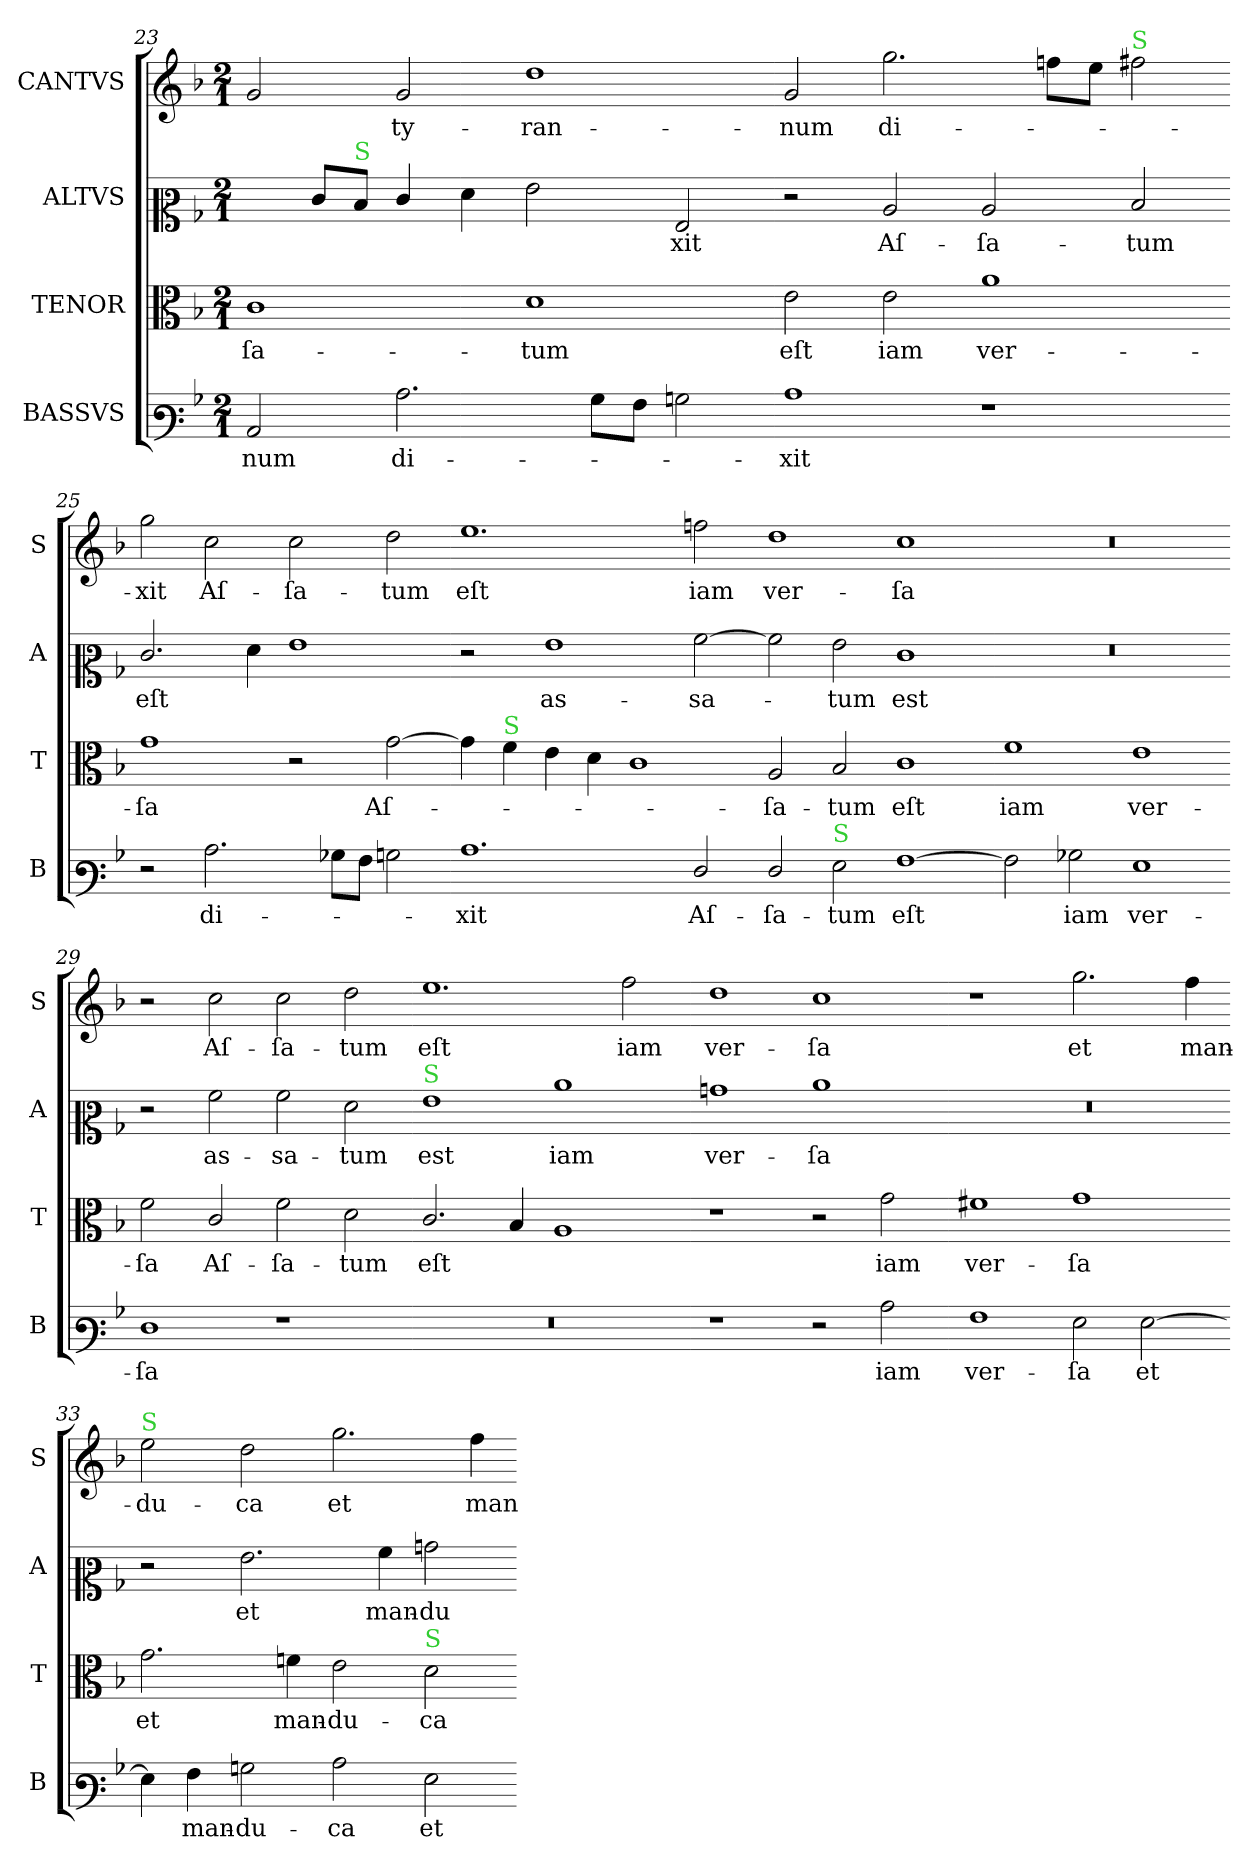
**kern	**text	**kern	**text	**kern	**text	**kern	**text
*part4	*part4	*part3	*part3	*part2	*part2	*part1	*part1
*staff4	*staff4	*staff3	*staff3	*staff2	*staff2	*staff1	*staff1
*I"BASSVS	*	*I"TENOR	*	*I"ALTVS	*	*I"CANTVS	*
*I'B	*	*I'T	*	*I'A	*	*I'S	*
*clefF3	*	*clefC3	*	*clefC2	*	*clefG2	*
*k[b-]	*	*k[b-]	*	*k[b-]	*	*k[b-]	*
*M2/1	*	*M2/1	*	*M2/1	*	*M2/1	*
=23	=23	=23	=23	=23	=23	=23	=23
2C/	-num	1c	-ſa-	4ryy	.	2g/	.
.	.	.	.	8e/L	.	.	.
!	!	!	!	!LO:TX:a:color=limegreen:t=S	!	!	!
.	.	.	.	8d/J	.	.	.
2.c\	di-	.	.	4e/	.	2g/	ty-
.	.	.	.	4f\	.	.	.
.	.	1d	-tum	2g\	.	1dd	-ran-
8B-\L	.	.	.	.	.	.	.
8A\J	.	.	.	.	.	.	.
2Bn\	.	.	.	2G/	-xit	.	.
=24-	=24-	=24-	=24-	=24-	=24-	=24-	=24-
1c	-xit	2e\	eſt	2r	.	2g/	-num
.	.	2e\	iam	2c/	Aſ-	2.gg\	di-
1r	.	1a	ver-	2c/	-ſa-	.	.
.	.	.	.	.	.	8ffn\L	.
.	.	.	.	.	.	8ee\J	.
!	!	!	!	!	!	!LO:TX:a:color=limegreen:t=S	!
.	.	.	.	2d/	-tum	2ff#X\	.
=25-	=25-	=25-	=25-	=25-	=25-	=25-	=25-
2r	.	1g	-ſa	2.e/	eſt	2gg\	-xit
2.c\	di-	.	.	.	.	2cc\	Aſ-
.	.	.	.	4f\	.	.	.
.	.	2r	.	1g	.	2cc\	-ſa-
8B-X\L	.	.	.	.	.	.	.
8A\J	.	.	.	.	.	.	.
2Bn\	.	[2g\	Aſ-	.	.	2dd\	-tum
=26-	=26-	=26-	=26-	=26-	=26-	=26-	=26-
1.c	-xit	4g\]	.	2r	.	1.ee	eſt
!	!	!LO:TX:a:color=limegreen:t=S	!	!	!	!	!
.	.	4f\	.	.	.	.	.
!	!	!	!	!	!LO:LY:i	!	!
.	.	4e\	.	1g	as-	.	.
.	.	4d\	.	.	.	.	.
.	.	1c	.	.	.	.	.
!	!	!	!	!	!LO:LY:i	!	!
2F/	Aſ-	.	.	[2a\	-sa-	2ffn\	iam
=27-	=27-	=27-	=27-	=27-	=27-	=27-	=27-
2F/	-ſa-	2A/	-ſa-	2a\]	.	1dd	ver-
!LO:TX:a:color=limegreen:t=S	!	!	!	!	!	!	!
!	!	!	!	!	!LO:LY:i	!	!
2G\	-tum	2B-/	-tum	2g\	-tum	.	.
!	!	!	!	!	!LO:LY:i	!	!
[1A	eſt	1c	eſt	1e	est	1cc	-ſa
=28-	=28-	=28-	=28-	=28-	=28-	=28-	=28-
2A]	.	1f	iam	0r	.	0r	.
2B-X\	iam	.	.	.	.	.	.
1G	ver-	1e	ver-	.	.	.	.
=29-	=29-	=29-	=29-	=29-	=29-	=29-	=29-
1F	-ſa	2f\	-ſa	2r	.	2r	.
!	!	!	!	!	!LO:LY:i	!	!
.	.	2c/	Aſ-	2a\	as-	2cc\	Aſ-
!	!	!	!	!	!LO:LY:i	!	!
1r	.	2f\	-ſa-	2a\	-sa-	2cc\	-ſa-
!	!	!	!	!	!LO:LY:i	!	!
.	.	2d\	-tum	2f\	-tum	2dd\	-tum
=30-	=30-	=30-	=30-	=30-	=30-	=30-	=30-
!	!	!	!	!LO:TX:a:color=limegreen:t=S	!	!	!
!	!	!	!	!	!LO:LY:i	!	!
0r	.	2.c/	eſt	1g	est	1.ee	eſt
.	.	4B-/	.	.	.	.	.
.	.	1A	.	1cc	iam	.	.
.	.	.	.	.	.	2ff\	iam
=31-	=31-	=31-	=31-	=31-	=31-	=31-	=31-
1r	.	1r	.	1bn	ver-	1dd	ver-
2r	.	2r	.	1cc	-ſa	1cc	-ſa
2c\	iam	2g\	iam	.	.	.	.
=32-	=32-	=32-	=32-	=32-	=32-	=32-	=32-
1A	ver-	1f#X	ver-	0r	.	1r	.
2G\	-ſa	1g	-ſa	.	.	2.gg\	et
[2G\	et	.	.	.	.	.	.
.	.	.	.	.	.	4ff\	man-
=33-	=33-	=33-	=33-	=33-	=33-	=33-	=33-
!	!	!	!	!	!	!LO:TX:a:color=limegreen:t=S	!
4G\]	.	2.g\	et	2r	.	2ee\	-du-
4A\	man-	.	.	.	.	.	.
2Bn\	-du-	.	.	2.g\	et	2dd\	-ca
.	.	4fn\	man-	.	.	.	.
2c\	-ca	2e\	-du-	.	.	2.gg\	et
.	.	.	.	4a\	man-	.	.
!	!	!LO:TX:a:color=limegreen:t=S	!	!	!	!	!
2G\	et	2d\	-ca	2bn\	-du-	.	.
.	.	.	.	.	.	4ff\	man-
=-	=-	=-	=-	=-	=-	=-	=-
*-	*-	*-	*-	*-	*-	*-	*-
